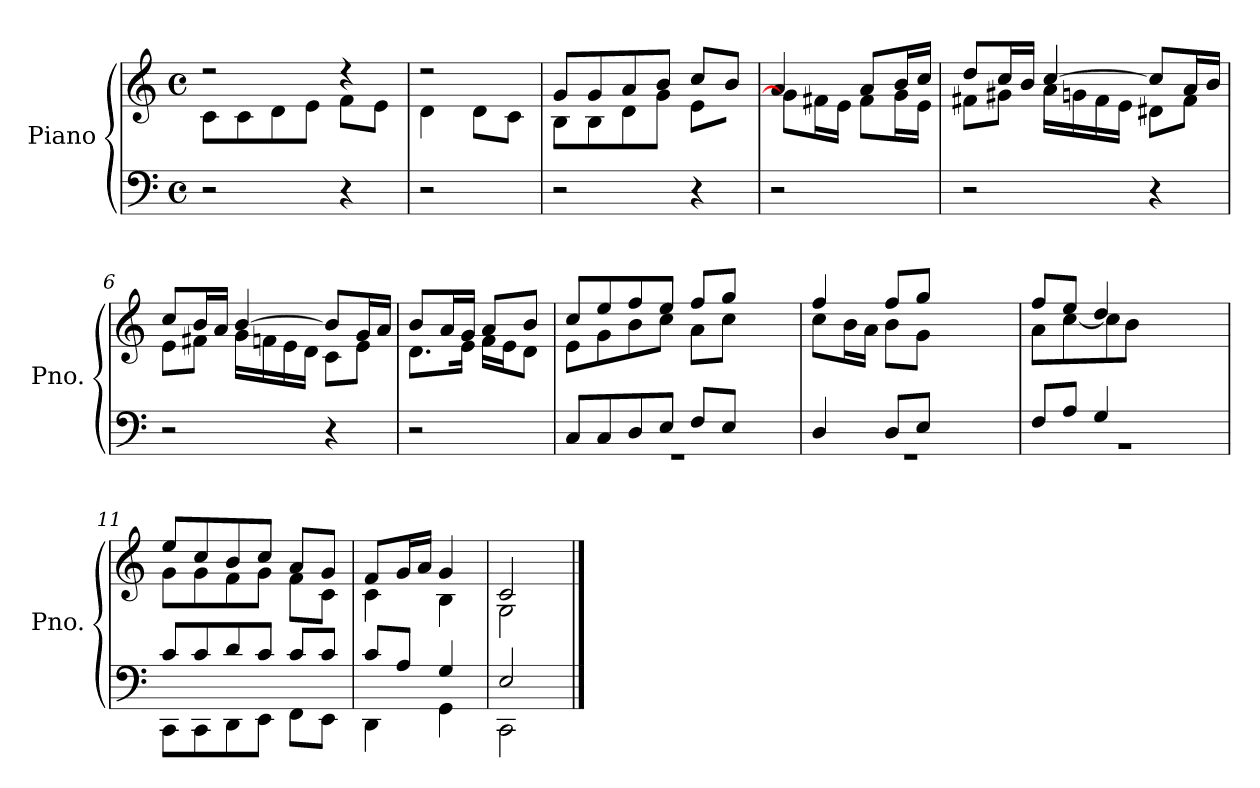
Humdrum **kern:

**kern	**kern
*part1	*part1
*staff2	*staff1
*I"Piano	*
*I'Pno.	*
*clefF4	*clefG2
*k[]	*k[]
*M4/4	*M4/4
*met(c)	*met(c)
*MM60	*MM60
=1	=1
*	*^
2r	2r	8c\L
.	.	8c\
.	.	8d\
.	.	8e\J
4r	4r	8f\L
.	.	8e\J
=2	=2	=2
2r	2r	4d\
.	.	8d\L
.	.	8c\J
=3	=3	=3
2r	8g/L	8B\L
.	8g/	8B\
.	8a/	8d\
.	8b/J	8g\J
4r	8cc/L	8e\L
.	8b/J	[8g\Jyy
=4	=4	=4
2r	4a/	8g\L]
.	.	16f#X\L
.	.	16e\JJ
.	8a/L	8f#\L
.	16b/L	16g\L
.	16cc/JJ	16e\JJ
=5	=5	=5
2r	8dd/L	8f#X\L
.	16cc/L	8g#X\J
.	16b/JJ	.
.	[4cc/	16a\LL
.	.	16gn\
.	.	16f#\
.	.	16e\JJ
4r	8cc/L]	8d#X\L
.	16a/L	8f#\J
.	16b/JJ	.
!!LO:LB:g=z	!!
=6	=6	=6
2r	8cc/L	8e\L
.	16b/L	8f#X\J
.	16a/JJ	.
.	[4b/	16g\LL
.	.	16fn\
.	.	16e\
.	.	16d\JJ
4r	8b/L]	8c\L
.	16g/L	8e\J
.	16a/JJ	.
=7	=7	=7
2r	8b/L	8.d\L
.	16a/L	.
.	16g/JJ	16e\Jk
.	8a/L	16f\LL
.	.	16e\J
.	8b/J	8d\J
=8	=8	=8
*^	*	*
8C/L	1r	8cc/L	8e\L
8C/	.	8ee/	8g\
8D/	.	8ff/	8b\
8E/J	.	8ee/J	8cc\J
8F/L	.	8ff/L	8a\L
8E/J	.	8gg/J	8cc\J
4ryy	.	4ryy	4ryy
=9	=9	=9	=9
4D/	1r	4ff/	8cc\L
.	.	.	16b\L
.	.	.	16a\JJ
8D/L	.	8ff/L	8b\L
8E/J	.	8gg/J	8g\J
2ryy	.	2ryy	2ryy
=10	=10	=10	=10
8F/L	1r	8ff/L	8a\L
8A/J	.	8ee/J	[8cc\
4G/	.	4dd/	8cc\]
.	.	.	8b\J
2ryy	.	2ryy	2ryy
=11	=11	=11	=11
8c/L	8CC\L	8ee/L	8g\L
8c/	8CC\	8cc/	8g\
8d/	8DD\	8b/	8f\
8c/J	8EE\J	8cc/J	8g\J
8c/L	8FF\L	8a/L	8f\L
8c/J	8EE\J	8g/J	8c\J
=12	=12	=12	=12
8c/L	4DD\	8f/L	4c\
8A/J	.	16g/L	.
.	.	16a/JJ	.
4G/	4GG\	4g/	4B\
!!LO:LB:g=z	!!
=13	=13	=13	=13
2E/	2CC\	2c/	2G\
*v	*v	*	*
*	*v	*v
==	==
*-	*-
